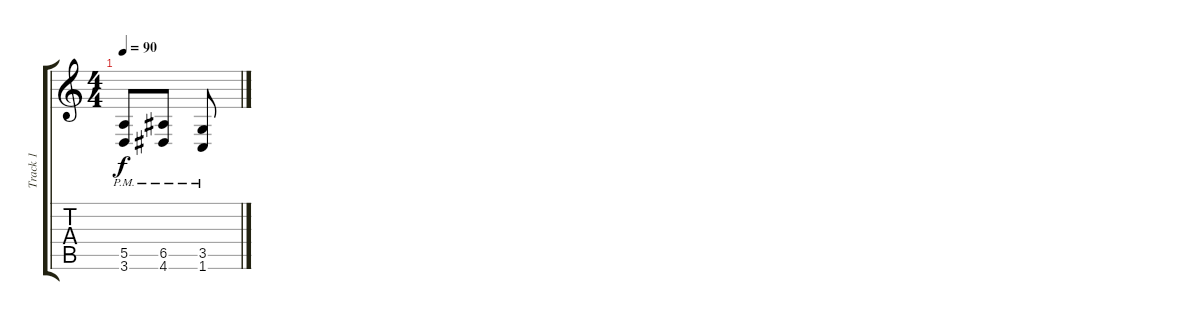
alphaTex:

\track ("Track 1" "Track 1") {instrument distortionguitar}
\staff {score tabs}
\tuning (B3 Gb3 D3 A2 E2 B1) {hide}
\ts (4 4)
\tempo 90
\clef g2
\ks c
(5.5{pm} 3.6{pm}).8{dy f} (6.5{pm} 4.6{pm}).8 (3.5{pm} 1.6{pm}).8
